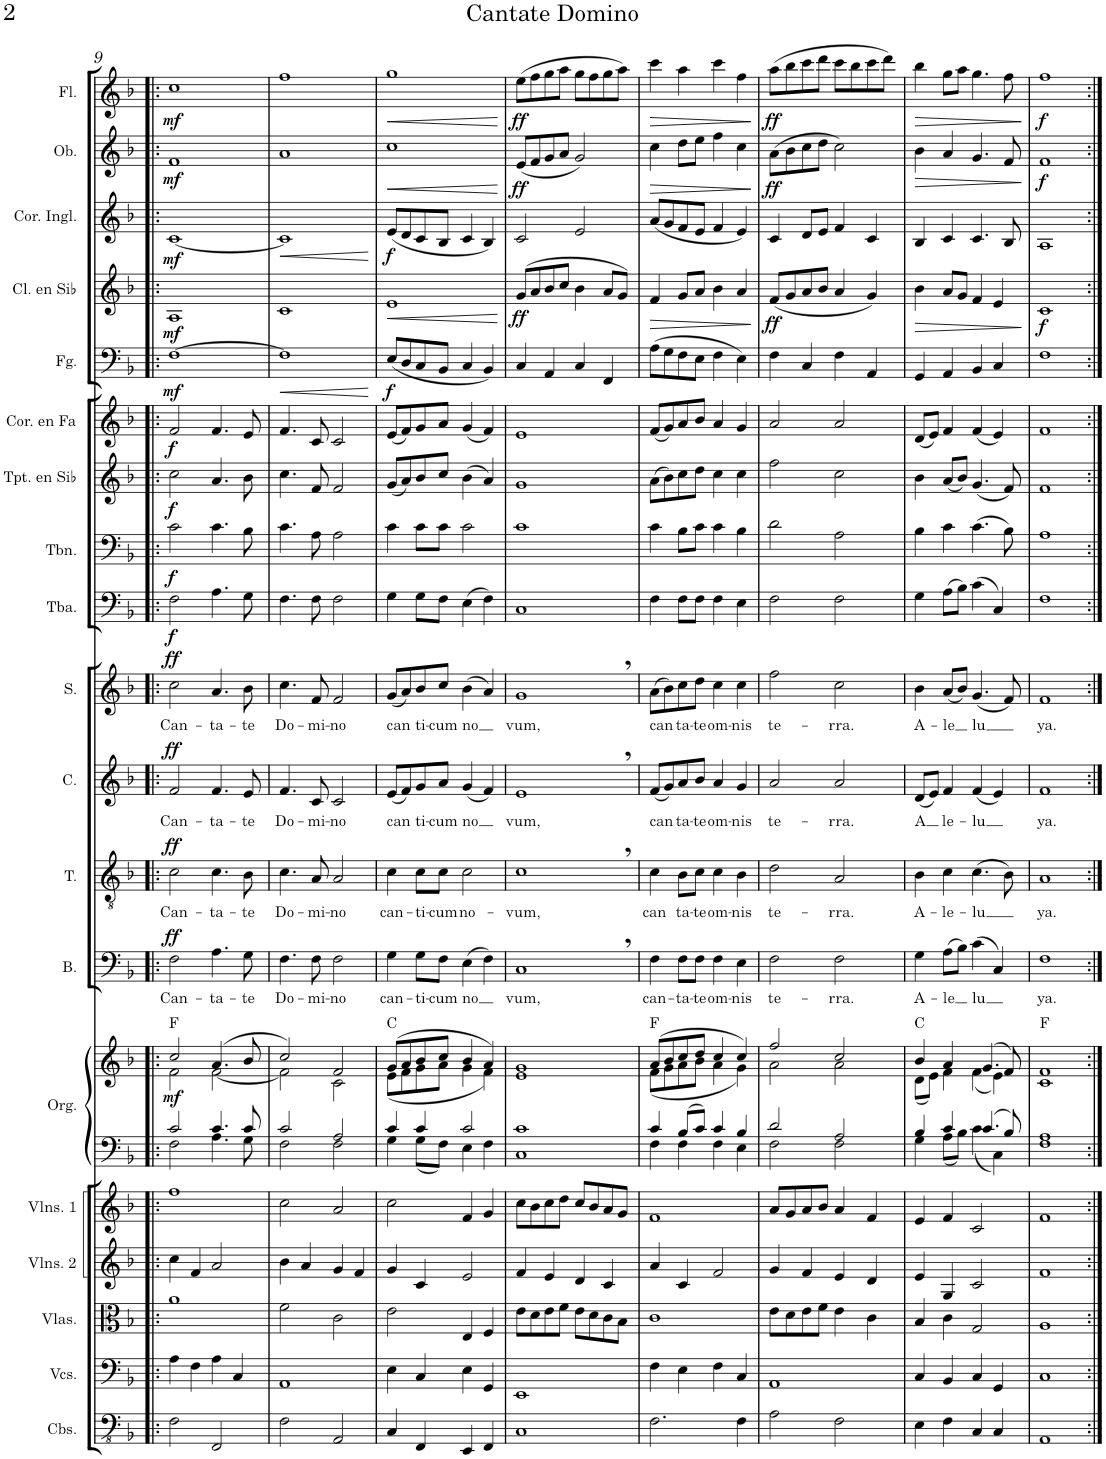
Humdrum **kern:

**kern	**kern	**kern	**kern	**kern	**kern	**kern	**dynam	**harte	**kern	**text	**dynam	**kern	**text	**dynam	**kern	**text	**dynam	**kern	**text	**dynam	**kern	**dynam	**kern	**dynam	**kern	**dynam	**kern	**dynam	**kern	**dynam	**kern	**dynam	**kern	**dynam	**kern	**dynam	**kern	**dynam
*part19	*part18	*part17	*part16	*part15	*part14	*part14	*part14	*part14	*part13	*part13	*part13	*part12	*part12	*part12	*part11	*part11	*part11	*part10	*part10	*part10	*part9	*part9	*part8	*part8	*part7	*part7	*part6	*part6	*part5	*part5	*part4	*part4	*part3	*part3	*part2	*part2	*part1	*part1
*staff20	*staff19	*staff18	*staff17	*staff16	*staff15	*staff14	*staff14/15	*	*staff13	*staff13	*staff13	*staff12	*staff12	*staff12	*staff11	*staff11	*staff11	*staff10	*staff10	*staff10	*staff9	*staff9	*staff8	*staff8	*staff7	*staff7	*staff6	*staff6	*staff5	*staff5	*staff4	*staff4	*staff3	*staff3	*staff2	*staff2	*staff1	*staff1
*I"Contrabajos	*I"Violonchelos	*I"Violas	*I"Violines 2	*I"Violines 1	*I"Órgano	*	*	*	*I"Bajo	*	*	*I"Tenor	*	*	*I"Contralto	*	*	*I"Soprano	*	*	*I"Tuba	*	*I"Trombón	*	*I"Trompeta en Sib	*	*I"Trompa en Fa	*	*I"Fagot	*	*I"Clarinete en Sib	*	*I"Corno inglés	*	*I"Oboe	*	*I"Flauta	*
*I'Cbs.	*I'Vcs.	*I'Vlas.	*I'Vlns. 2	*I'Vlns. 1	*	*	*	*	*I'B.	*	*	*I'T.	*	*	*I'C.	*	*	*I'S.	*	*	*I'Tba.	*	*I'Tbn.	*	*I'Tpt. en Sib	*	*	*	*I'Fg.	*	*I'Cl. en Sib	*	*I'Cor. Ingl.	*	*I'Ob.	*	*I'Fl.	*
!!LO:PB:g=z
*clefFv4	*clefF4	*clefC3	*clefG2	*clefG2	*clefF4	*clefG2	*	*	*clefF4	*	*	*clefGv2	*	*	*clefG2	*	*	*clefG2	*	*	*clefF4	*	*clefF4	*	*clefG2	*	*clefG2	*	*clefF4	*	*clefG2	*	*clefG2	*	*clefG2	*	*clefG2	*
*	*	*	*	*	*	*	*	*	*	*	*	*	*	*	*	*	*	*	*	*	*	*	*	*	*Trd1c2	*	*Trd4c7	*	*	*	*Trd1c2	*	*Trd4c7	*	*	*	*	*
*k[b-]	*k[b-]	*k[b-]	*k[b-]	*k[b-]	*k[b-]	*k[b-]	*	*	*k[b-]	*	*	*k[b-]	*	*	*k[b-]	*	*	*k[b-]	*	*	*k[b-]	*	*k[b-]	*	*k[b-]	*	*k[b-]	*	*k[b-]	*	*k[b-]	*	*k[b-]	*	*k[b-]	*	*k[b-]	*
*M4/4	*M4/4	*M4/4	*M4/4	*M4/4	*M4/4	*M4/4	*	*	*M4/4	*	*	*M4/4	*	*	*M4/4	*	*	*M4/4	*	*	*M4/4	*	*M4/4	*	*M4/4	*	*M4/4	*	*M4/4	*	*M4/4	*	*M4/4	*	*M4/4	*	*M4/4	*
*met(c)	*met(c)	*met(c)	*met(c)	*met(c)	*met(c)	*met(c)	*	*	*met(c)	*	*	*met(c)	*	*	*met(c)	*	*	*met(c)	*	*	*met(c)	*	*met(c)	*	*met(c)	*	*met(c)	*	*met(c)	*	*met(c)	*	*met(c)	*	*met(c)	*	*met(c)	*
=9!|:	=9!|:	=9!|:	=9!|:	=9!|:	=9!|:	=9!|:	=9!|:	=9!|:	=9!|:	=9!|:	=9!|:	=9!|:	=9!|:	=9!|:	=9!|:	=9!|:	=9!|:	=9!|:	=9!|:	=9!|:	=9!|:	=9!|:	=9!|:	=9!|:	=9!|:	=9!|:	=9!|:	=9!|:	=9!|:	=9!|:	=9!|:	=9!|:	=9!|:	=9!|:	=9!|:	=9!|:	=9!|:	=9!|:
*	*	*	*	*	*^	*^	*	*	*	*	*	*	*	*	*	*	*	*	*	*	*	*	*	*	*	*	*	*	*	*	*	*	*	*	*	*	*	*
!	!	!	!	!	!	!	!	!	!LO:DY:b	!	!	!LO:LY:b	!LO:DY:a	!	!LO:LY:b	!LO:DY:a	!	!LO:LY:b	!LO:DY:a	!	!LO:LY:b	!LO:DY:a	!	!LO:DY:b	!	!LO:DY:b	!	!LO:DY:b	!	!LO:DY:b	!	!LO:DY:b	!	!LO:DY:b	!	!LO:DY:b	!	!LO:DY:b	!	!LO:DY:b
2FF\	4A\	1a	4cc\	1ff	2c/	2F\	2cc/	2f\	mf	F:maj	2F\	Can-	ff	2c\	Can-	ff	2f/	Can-	ff	2cc\	Can-	ff	2F\	f	2c\	f	2cc\	f	2f/	f	[1F	mf	1A	mf	[1c	mf	1f	mf	1cc	mf
.	4F\	.	4f/	.	.	.	.	.	.	.	.	.	.	.	.	.	.	.	.	.	.	.	.	.	.	.	.	.	.	.	.	.	.	.	.	.	.	.	.	.
!	!	!	!	!	!	!	!	!	!	!	!	!LO:LY:b	!	!	!LO:LY:b	!	!	!LO:LY:b	!	!	!LO:LY:b	!	!	!	!	!	!	!	!	!	!	!	!	!	!	!	!	!	!	!
2FFF/	4A\	.	2a/	.	4.c/	4.A\	(4.a/	[2f\	.	.	4.A\	-ta-	.	4.c\	-ta-	.	4.f/	-ta-	.	4.a/	-ta-	.	4.A\	.	4.c\	.	4.a/	.	4.f/	.	.	.	.	.	.	.	.	.	.	.
.	4C/	.	.	.	.	.	.	.	.	.	.	.	.	.	.	.	.	.	.	.	.	.	.	.	.	.	.	.	.	.	.	.	.	.	.	.	.	.	.	.
!	!	!	!	!	!	!	!	!	!	!	!	!LO:LY:b	!	!	!LO:LY:b	!	!	!LO:LY:b	!	!	!LO:LY:b	!	!	!	!	!	!	!	!	!	!	!	!	!	!	!	!	!	!	!
.	.	.	.	.	8c/	8G\	8b-/	.	.	.	8G\	-te	.	8B-\	-te	.	8e/	-te	.	8b-\	-te	.	8G\	.	8B-\	.	8b-\	.	8e/	.	.	.	.	.	.	.	.	.	.	.
=10	=10	=10	=10	=10	=10	=10	=10	=10	=10	=10	=10	=10	=10	=10	=10	=10	=10	=10	=10	=10	=10	=10	=10	=10	=10	=10	=10	=10	=10	=10	=10	=10	=10	=10	=10	=10	=10	=10	=10	=10
!	!	!	!	!	!	!	!	!	!	!	!	!LO:LY:b	!	!	!LO:LY:b	!	!	!LO:LY:b	!	!	!LO:LY:b	!	!	!	!	!	!	!	!	!	!	!LO:HP:b	!	!	!	!LO:HP:b	!	!	!	!
2FF\	1AA	2f\	4b-\	2cc\	2c/	2F\	2cc/)	2f\]	.	.	4.F\	Do-	.	4.c\	Do-	.	4.f/	Do-	.	4.cc\	Do-	.	4.F\	.	4.c\	.	4.cc\	.	4.f/	.	1F]	<	1c	.	1c]	<	1a	.	1ff	.
.	.	.	4a/	.	.	.	.	.	.	.	.	.	.	.	.	.	.	.	.	.	.	.	.	.	.	.	.	.	.	.	.	.	.	.	.	.	.	.	.	.
!	!	!	!	!	!	!	!	!	!	!	!	!LO:LY:b	!	!	!LO:LY:b	!	!	!LO:LY:b	!	!	!LO:LY:b	!	!	!	!	!	!	!	!	!	!	!	!	!	!	!	!	!	!	!
.	.	.	.	.	.	.	.	.	.	.	8F\	-mi-	.	8A/	-mi-	.	8c/	-mi-	.	8f/	-mi-	.	8F\	.	8A\	.	8f/	.	8c/	.	.	.	.	.	.	.	.	.	.	.
!	!	!	!	!	!	!	!	!	!	!	!	!LO:LY:b	!	!	!LO:LY:b	!	!	!LO:LY:b	!	!	!LO:LY:b	!	!	!	!	!	!	!	!	!	!	!	!	!	!	!	!	!	!	!
2AAA/	.	2c\	4g/	2a/	2A/	2F\	2f/	2c\	.	.	2F\	-no	.	2A/	-no	.	2c/	-no	.	2f/	-no	.	2F\	.	2A\	.	2f/	.	2c/	.	.	.	.	.	.	.	.	.	.	.
.	.	.	4f/	.	.	.	.	.	.	.	.	.	.	.	.	.	.	.	.	.	.	.	.	.	.	.	.	.	.	.	.	.	.	.	.	.	.	.	.	.
*	*	*	*	*	*v	*v	*	*	*	*	*	*	*	*	*	*	*	*	*	*	*	*	*	*	*	*	*	*	*	*	*	*	*	*	*	*	*	*	*	*
*	*	*	*	*	*	*v	*v	*	*	*	*	*	*	*	*	*	*	*	*	*	*	*	*	*	*	*	*	*	*	*	*	*	*	*	*	*	*	*	*
.	.	.	.	.	.	.	.	.	.	.	.	.	.	.	.	.	.	.	.	.	.	.	.	.	.	.	.	.	.	[	.	.	.	[	.	.	.	.
=11	=11	=11	=11	=11	=11	=11	=11	=11	=11	=11	=11	=11	=11	=11	=11	=11	=11	=11	=11	=11	=11	=11	=11	=11	=11	=11	=11	=11	=11	=11	=11	=11	=11	=11	=11	=11	=11	=11
*	*	*	*	*	*^	*^	*	*	*	*	*	*	*	*	*	*	*	*	*	*	*	*	*	*	*	*	*	*	*	*	*	*	*	*	*	*	*	*
!	!	!	!	!	!	!	!	!	!	!	!	!LO:LY:b	!	!	!LO:LY:b	!	!	!LO:LY:b	!	!	!LO:LY:b	!	!	!	!	!	!	!	!	!	!	!LO:DY:b	!	!LO:HP:b	!	!LO:DY:b	!	!LO:HP:b	!	!LO:HP:b
4CC/	4E\	2e\	4g/	2cc\	4c/	4G\	(8g/L	(8e\L	.	C:maj	4G\	can-	.	4c\	can-	.	(8e/L	can	.	(8g/L	can	.	4G\	.	4c\	.	(8g/L	.	(8e/L	.	(8E/L	f	1e	<	(8e/L	f	1cc	<	1gg	<
.	.	.	.	.	.	.	8a/	8f\	.	.	.	.	.	.	.	.	8f/)	.	.	8a/)	.	.	.	.	.	.	8a/)	.	8f/)	.	8D/	.	.	.	8d/	.	.	.	.	.
!	!	!	!	!	!	!	!	!	!	!	!	!LO:LY:b	!	!	!LO:LY:b	!	!	!LO:LY:b	!	!	!LO:LY:b	!	!	!	!	!	!	!	!	!	!	!	!	!	!	!	!	!	!	!
4FFF/	4C/	.	4c/	.	4c/	8G\L	8b-/	8g\	.	.	8G\L	-ti-	.	8c\L	-ti-	.	8g/	ti-	.	8b-/	ti-	.	8G\L	.	8c\L	.	8b-/	.	8g/	.	8C/	.	.	.	8c/	.	.	.	.	.
!	!	!	!	!	!	!	!	!	!	!	!	!LO:LY:b	!	!	!LO:LY:b	!	!	!LO:LY:b	!	!	!LO:LY:b	!	!	!	!	!	!	!	!	!	!	!	!	!	!	!	!	!	!	!
.	.	.	.	.	.	8F\J	8cc/J	8a\J	.	.	8F\J	-cum	.	8c\J	-cum	.	8a/J	-cum	.	8cc/J	-cum	.	8F\J	.	8c\J	.	8cc/J	.	8a/J	.	8BB-/J	.	.	.	8B-/J	.	.	.	.	.
!	!	!	!	!	!	!	!	!	!	!	!	!LO:LY:b	!	!	!LO:LY:b	!	!	!LO:LY:b	!	!	!LO:LY:b	!	!	!	!	!	!	!	!	!	!	!	!	!	!	!	!	!	!	!
4EEE/	4E\	4E/	2e/	4f/	2c/	4E\	4b-/	4g\	.	.	(4E\	no	.	2c\	no-	.	(4g/	no	.	(4b-\	no	.	(4E\	.	2c\	.	(4b-\	.	(4g/	.	4C/	.	.	.	4c/	.	.	.	.	.
4FFF/	4GG/	4F/	.	4g/	.	4F\	4a/)	4f\)	.	.	4F\)	.	.	.	.	.	4f/)	.	.	4a/)	.	.	4F\)	.	.	.	4a/)	.	4f/)	.	4BB-/)	.	.	.	4B-/)	.	.	.	.	.
*	*	*	*	*	*v	*v	*	*	*	*	*	*	*	*	*	*	*	*	*	*	*	*	*	*	*	*	*	*	*	*	*	*	*	*	*	*	*	*	*	*
*	*	*	*	*	*	*v	*v	*	*	*	*	*	*	*	*	*	*	*	*	*	*	*	*	*	*	*	*	*	*	*	*	*	*	*	*	*	*	*	*
.	.	.	.	.	.	.	.	.	.	.	.	.	.	.	.	.	.	.	.	.	.	.	.	.	.	.	.	.	.	.	.	[	.	.	.	[	.	[
=12	=12	=12	=12	=12	=12	=12	=12	=12	=12	=12	=12	=12	=12	=12	=12	=12	=12	=12	=12	=12	=12	=12	=12	=12	=12	=12	=12	=12	=12	=12	=12	=12	=12	=12	=12	=12	=12	=12
*	*	*	*	*	*^	*^	*	*	*	*	*	*	*	*	*	*	*	*	*	*	*	*	*	*	*	*	*	*	*	*	*	*	*	*	*	*	*	*
!	!	!	!	!	!	!	!	!	!	!	!	!LO:LY:b	!	!	!LO:LY:b	!	!	!LO:LY:b	!	!	!LO:LY:b	!	!	!	!	!	!	!	!	!	!	!	!	!LO:DY:b	!	!	!	!LO:DY:b	!	!LO:DY:b
1CC	1EE	8e\L	4f/	8cc\L	1c	1C	1g	1e	.	.	1C,	vum,	.	1c,	-vum,	.	1e,	vum,	.	1g,	vum,	.	1C	.	1c	.	1g	.	1e	.	4C/	.	(8g/L	ff	2c/	.	(8e/L	ff	(8ee\L	ff
.	.	8d\	.	8b-\	.	.	.	.	.	.	.	.	.	.	.	.	.	.	.	.	.	.	.	.	.	.	.	.	.	.	.	.	8a/	.	.	.	8f/	.	8ff\	.
.	.	8e\	4e/	8cc\	.	.	.	.	.	.	.	.	.	.	.	.	.	.	.	.	.	.	.	.	.	.	.	.	.	.	4AA/	.	8b-/	.	.	.	8g/	.	8gg\	.
.	.	8f\J	.	8dd\J	.	.	.	.	.	.	.	.	.	.	.	.	.	.	.	.	.	.	.	.	.	.	.	.	.	.	.	.	8cc/J	.	.	.	8a/J	.	8aa\J	.
.	.	8e\L	4d/	8cc/L	.	.	.	.	.	.	.	.	.	.	.	.	.	.	.	.	.	.	.	.	.	.	.	.	.	.	4C/	.	4b-\	.	2e/	.	2g/)	.	8gg\L	.
.	.	8d\	.	8b-/	.	.	.	.	.	.	.	.	.	.	.	.	.	.	.	.	.	.	.	.	.	.	.	.	.	.	.	.	.	.	.	.	.	.	8ff\	.
.	.	8c\	4c/	8a/	.	.	.	.	.	.	.	.	.	.	.	.	.	.	.	.	.	.	.	.	.	.	.	.	.	.	4FF/	.	8a/L	.	.	.	.	.	8gg\	.
.	.	8B-\J	.	8g/J	.	.	.	.	.	.	.	.	.	.	.	.	.	.	.	.	.	.	.	.	.	.	.	.	.	.	.	.	8g/J)	.	.	.	.	.	8aa\J)	.
=13	=13	=13	=13	=13	=13	=13	=13	=13	=13	=13	=13	=13	=13	=13	=13	=13	=13	=13	=13	=13	=13	=13	=13	=13	=13	=13	=13	=13	=13	=13	=13	=13	=13	=13	=13	=13	=13	=13	=13	=13
!	!	!	!	!	!	!	!	!	!	!	!	!LO:LY:b	!	!	!LO:LY:b	!	!	!LO:LY:b	!	!	!LO:LY:b	!	!	!	!	!	!	!	!	!	!	!	!	!LO:HP:b	!	!	!	!LO:HP:b	!	!LO:HP:b
2.FF\	4F\	1c	4a/	1f	4c/	4F\	(8a/L	(8f\L	.	F:maj	4F\	can-	.	4c\	can	.	(8f/L	can	.	(8a\L	can	.	4F\	.	4c\	.	(8a\L	.	(8f/L	.	(8A\L	.	4f/	>	(8a/L	.	4cc\	>	4ccc\	>
.	.	.	.	.	.	.	8b-/	8g\	.	.	.	.	.	.	.	.	8g/)	.	.	8b-\)	.	.	.	.	.	.	8b-\)	.	8g/)	.	8G\	.	.	.	8g/	.	.	.	.	.
!	!	!	!	!	!	!	!	!	!	!	!	!LO:LY:b	!	!	!LO:LY:b	!	!	!LO:LY:b	!	!	!LO:LY:b	!	!	!	!	!	!	!	!	!	!	!	!	!	!	!	!	!	!	!
.	4E\	.	4c/	.	8B-/L	4F\	8cc/	8a\	.	.	8F\L	-ta-	.	8B-\L	ta-	.	8a/	ta-	.	8cc\	ta-	.	8F\L	.	8B-\L	.	8cc\	.	8a/	.	8F\	.	8g/L	.	8f/	.	8dd\L	.	4aa\	.
!	!	!	!	!	!	!	!	!	!	!	!	!LO:LY:b	!	!	!LO:LY:b	!	!	!LO:LY:b	!	!	!LO:LY:b	!	!	!	!	!	!	!	!	!	!	!	!	!	!	!	!	!	!	!
.	.	.	.	.	8c/J	.	8dd/J	8b-\J	.	.	8F\J	-te	.	8c\J	-te	.	8b-/J	-te	.	8dd\J	-te	.	8F\J	.	8c\J	.	8dd\J	.	8b-/J	.	8E\J	.	8a/J	.	8e/J	.	8ee\J	.	.	.
!	!	!	!	!	!	!	!	!	!	!	!	!LO:LY:b	!	!	!LO:LY:b	!	!	!LO:LY:b	!	!	!LO:LY:b	!	!	!	!	!	!	!	!	!	!	!	!	!	!	!	!	!	!	!
.	4F\	.	2f/	.	4c/	4F\	4cc/	4a\	.	.	4F\	om-	.	4c\	om-	.	4a/	om-	.	4cc\	om-	.	4F\	.	4c\	.	4cc\	.	4a/	.	4F\	.	4b-\	.	4f/	.	4ff\	.	4ccc\	.
!	!	!	!	!	!	!	!	!	!	!	!	!LO:LY:b	!	!	!LO:LY:b	!	!	!LO:LY:b	!	!	!LO:LY:b	!	!	!	!	!	!	!	!	!	!	!	!	!	!	!	!	!	!	!
4FF\	4C/	.	.	.	4B-/	4E\	4cc/)	4g\)	.	.	4E\	-nis	.	4B-\	-nis	.	4g/	-nis	.	4cc\	-nis	.	4E\	.	4B-\	.	4cc\	.	4g/	.	4E\)	.	4a/	.	4e/)	.	4cc\	.	4ff\	.
*	*	*	*	*	*v	*v	*	*	*	*	*	*	*	*	*	*	*	*	*	*	*	*	*	*	*	*	*	*	*	*	*	*	*	*	*	*	*	*	*	*
*	*	*	*	*	*	*v	*v	*	*	*	*	*	*	*	*	*	*	*	*	*	*	*	*	*	*	*	*	*	*	*	*	*	*	*	*	*	*	*	*
.	.	.	.	.	.	.	.	.	.	.	.	.	.	.	.	.	.	.	.	.	.	.	.	.	.	.	.	.	.	.	.	]	.	.	.	]	.	]
=14	=14	=14	=14	=14	=14	=14	=14	=14	=14	=14	=14	=14	=14	=14	=14	=14	=14	=14	=14	=14	=14	=14	=14	=14	=14	=14	=14	=14	=14	=14	=14	=14	=14	=14	=14	=14	=14	=14
*	*	*	*	*	*^	*^	*	*	*	*	*	*	*	*	*	*	*	*	*	*	*	*	*	*	*	*	*	*	*	*	*	*	*	*	*	*	*	*
!	!	!	!	!	!	!	!	!	!	!	!	!LO:LY:b	!	!	!LO:LY:b	!	!	!LO:LY:b	!	!	!LO:LY:b	!	!	!	!	!	!	!	!	!	!	!	!	!LO:DY:b	!	!	!	!LO:DY:b	!	!LO:DY:b
2AA\	1AA	8e\L	4g/	8a/L	2d/	2F\	2ff/	2a\	.	.	2F\	te-	.	2d\	te-	.	2a/	te-	.	2ff\	te-	.	2F\	.	2d\	.	2ff\	.	2a/	.	4F\	.	(8f/L	ff	4c/	.	(8a\L	ff	(8aa\L	ff
.	.	8d\	.	8g/	.	.	.	.	.	.	.	.	.	.	.	.	.	.	.	.	.	.	.	.	.	.	.	.	.	.	.	.	8g/	.	.	.	8b-\	.	8bb-\	.
.	.	8e\	4f/	8a/	.	.	.	.	.	.	.	.	.	.	.	.	.	.	.	.	.	.	.	.	.	.	.	.	.	.	4C/	.	8a/	.	8d/L	.	8cc\	.	8ccc\	.
.	.	8f\J	.	8b-/J	.	.	.	.	.	.	.	.	.	.	.	.	.	.	.	.	.	.	.	.	.	.	.	.	.	.	.	.	8b-/J	.	8e/J	.	8dd\J	.	8ddd\J	.
!	!	!	!	!	!	!	!	!	!	!	!	!LO:LY:b	!	!	!LO:LY:b	!	!	!LO:LY:b	!	!	!LO:LY:b	!	!	!	!	!	!	!	!	!	!	!	!	!	!	!	!	!	!	!
2FF\	.	4e\	4e/	4a/	2A/	2F\	2cc/	2a\	.	.	2F\	-rra.	.	2A/	-rra.	.	2a/	-rra.	.	2cc\	-rra.	.	2F\	.	2A\	.	2cc\	.	2a/	.	4F\	.	4a/	.	4f/	.	2cc\)	.	8ccc\L	.
.	.	.	.	.	.	.	.	.	.	.	.	.	.	.	.	.	.	.	.	.	.	.	.	.	.	.	.	.	.	.	.	.	.	.	.	.	.	.	8bb-\	.
.	.	4c\	4d/	4f/	.	.	.	.	.	.	.	.	.	.	.	.	.	.	.	.	.	.	.	.	.	.	.	.	.	.	4AA/	.	4g/)	.	4c/	.	.	.	8ccc\	.
.	.	.	.	.	.	.	.	.	.	.	.	.	.	.	.	.	.	.	.	.	.	.	.	.	.	.	.	.	.	.	.	.	.	.	.	.	.	.	8ddd\J)	.
=15	=15	=15	=15	=15	=15	=15	=15	=15	=15	=15	=15	=15	=15	=15	=15	=15	=15	=15	=15	=15	=15	=15	=15	=15	=15	=15	=15	=15	=15	=15	=15	=15	=15	=15	=15	=15	=15	=15	=15	=15
!	!	!	!	!	!	!	!	!	!	!	!	!LO:LY:b	!	!	!LO:LY:b	!	!	!LO:LY:b	!	!	!LO:LY:b	!	!	!	!	!	!	!	!	!	!	!	!	!LO:HP:b	!	!	!	!LO:HP:b	!	!LO:HP:b
4EE\	4C/	4B-/	4e/	4e/	4B-/	4G\	4b-/	(8d\L	.	C:maj	4G\	A-	.	4B-\	A-	.	(8d/L	A	.	4b-\	A-	.	4G\	.	4B-\	.	4b-\	.	(8d/L	.	4GG/	.	4b-\	>	4B-/	.	4b-\	>	4bb-\	>
.	.	.	.	.	.	.	.	8e\J)	.	.	.	.	.	.	.	.	8e/J)	.	.	.	.	.	.	.	.	.	.	.	8e/J)	.	.	.	.	.	.	.	.	.	.	.
!	!	!	!	!	!	!	!	!	!	!	!	!LO:LY:b	!	!	!LO:LY:b	!	!	!LO:LY:b	!	!	!LO:LY:b	!	!	!	!	!	!	!	!	!	!	!	!	!	!	!	!	!	!	!
4FF\	4BB-/	4c\	4G/	4f/	4c/	8A\L	4a/	4f\	.	.	(8A\L	-le	.	4c\	-le-	.	4f/	le-	.	(8a/L	-le	.	(8A\L	.	4c\	.	(8a/L	.	4f/	.	4AA/	.	8a/L	.	4c/	.	4a/	.	8gg\L	.
.	.	.	.	.	.	8B-\J	.	.	.	.	8B-\J)	.	.	.	.	.	.	.	.	8b-/J)	.	.	8B-\J)	.	.	.	8b-/J)	.	.	.	.	.	8g/J	.	.	.	.	.	8aa\J	.
!	!	!	!	!	!	!	!	!	!	!	!	!LO:LY:b	!	!	!LO:LY:b	!	!	!LO:LY:b	!	!	!LO:LY:b	!	!	!	!	!	!	!	!	!	!	!	!	!	!	!	!	!	!	!
4CC/	4C/	2G/	2c/	2c/	4.c/	4c\	(4.g/	(4f\	.	.	(4c\	lu	.	(4.c\	-lu	.	(4f/	-lu	.	(4.g/	lu	.	(4c\	.	(4.c\	.	(4.g/	.	(4f/	.	4BB-/	.	4f/	.	4.c/	.	4.g/	.	4.gg\	.
4CC/	4GG/	.	.	.	.	4C\	.	4e\)	.	.	4C/)	.	.	.	.	.	4e/)	.	.	.	.	.	4C/)	.	.	.	.	.	4e/)	.	4C/	.	4e/	.	.	.	.	.	.	.
.	.	.	.	.	8B-/	.	8f/)	.	.	.	.	.	.	8B-\)	.	.	.	.	.	8f/)	.	.	.	.	8B-\)	.	8f/)	.	.	.	.	.	.	.	8B-/	.	8f/	.	8ff\	.
*	*	*	*	*	*v	*v	*	*	*	*	*	*	*	*	*	*	*	*	*	*	*	*	*	*	*	*	*	*	*	*	*	*	*	*	*	*	*	*	*	*
*	*	*	*	*	*	*v	*v	*	*	*	*	*	*	*	*	*	*	*	*	*	*	*	*	*	*	*	*	*	*	*	*	*	*	*	*	*	*	*	*
.	.	.	.	.	.	.	.	.	.	.	.	.	.	.	.	.	.	.	.	.	.	.	.	.	.	.	.	.	.	.	.	]	.	.	.	]	.	]
=16	=16	=16	=16	=16	=16	=16	=16	=16	=16	=16	=16	=16	=16	=16	=16	=16	=16	=16	=16	=16	=16	=16	=16	=16	=16	=16	=16	=16	=16	=16	=16	=16	=16	=16	=16	=16	=16	=16
*	*	*	*	*	*^	*^	*	*	*	*	*	*	*	*	*	*	*	*	*	*	*	*	*	*	*	*	*	*	*	*	*	*	*	*	*	*	*	*
!	!	!	!	!	!	!	!	!	!	!	!	!LO:LY:b	!	!	!LO:LY:b	!	!	!LO:LY:b	!	!	!LO:LY:b	!	!	!	!	!	!	!	!	!	!	!	!	!LO:DY:b	!	!	!	!LO:DY:b	!	!LO:DY:b
1AAA	1C	1A	1f	1f	1A	1F	1f	1c	.	F:maj	1F	ya.	.	1A	ya.	.	1f	ya.	.	1f	ya.	.	1F	.	1A	.	1f	.	1f	.	1F	.	1c	f	1A	.	1f	f	1ff	f
*	*	*	*	*	*v	*v	*	*	*	*	*	*	*	*	*	*	*	*	*	*	*	*	*	*	*	*	*	*	*	*	*	*	*	*	*	*	*	*	*	*
*	*	*	*	*	*	*v	*v	*	*	*	*	*	*	*	*	*	*	*	*	*	*	*	*	*	*	*	*	*	*	*	*	*	*	*	*	*	*	*	*
=:|!	=:|!	=:|!	=:|!	=:|!	=:|!	=:|!	=:|!	=:|!	=:|!	=:|!	=:|!	=:|!	=:|!	=:|!	=:|!	=:|!	=:|!	=:|!	=:|!	=:|!	=:|!	=:|!	=:|!	=:|!	=:|!	=:|!	=:|!	=:|!	=:|!	=:|!	=:|!	=:|!	=:|!	=:|!	=:|!	=:|!	=:|!	=:|!
*-	*-	*-	*-	*-	*-	*-	*-	*-	*-	*-	*-	*-	*-	*-	*-	*-	*-	*-	*-	*-	*-	*-	*-	*-	*-	*-	*-	*-	*-	*-	*-	*-	*-	*-	*-	*-	*-	*-
